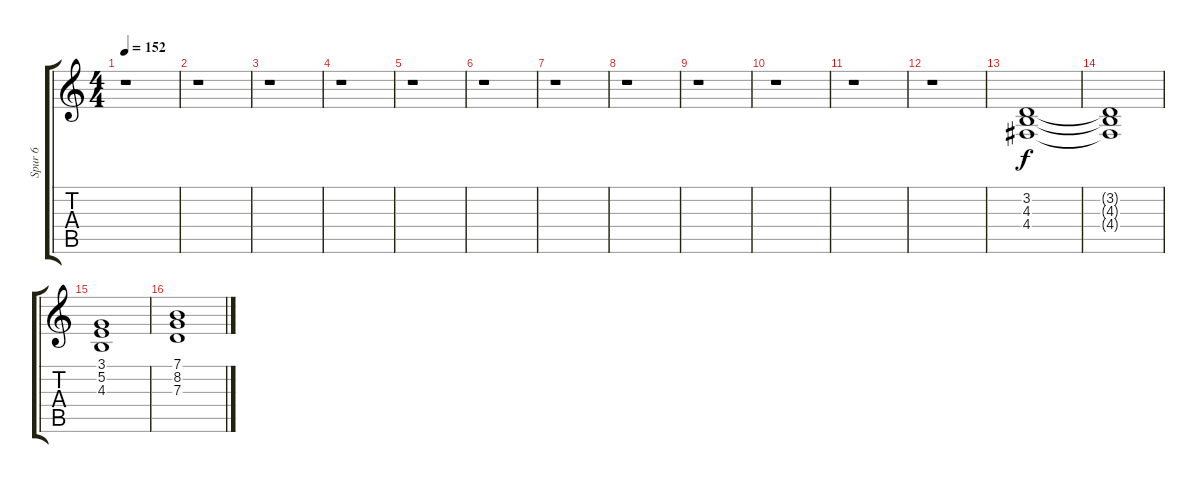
\track ("Spur 6" "Spur 6") {instrument stringensemble2}
\staff {score tabs}
\tuning (E4 B3 G3 D3 A2 E2) {hide}
\ts (4 4)
\tempo 152
\clef g2
\ks c
r.1{dy f} |
r.1 |
r.1 |
r.1 |
r.1 |
r.1 |
r.1 |
r.1 |
r.1 |
r.1 |
r.1 |
r.1 |
(3.2 4.3 4.4).1 |
(3.2{t} 4.3{t} 4.4{t}).1 |
(3.1 5.2 4.3).1 |
(7.1 8.2 7.3).1
